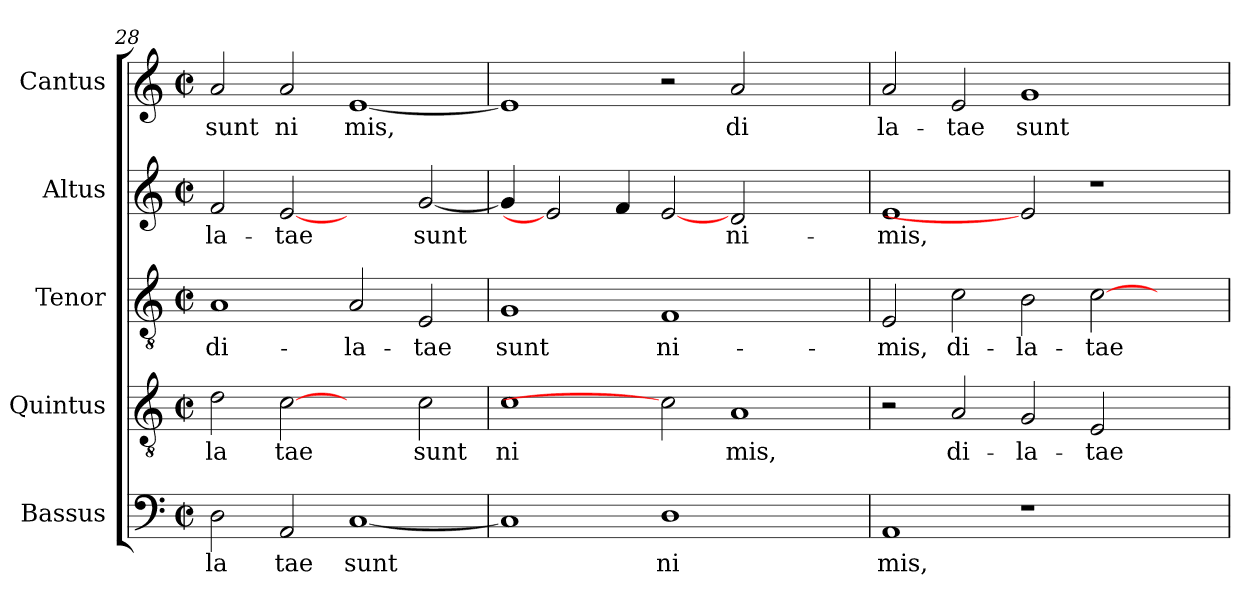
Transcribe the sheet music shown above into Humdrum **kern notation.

**kern	**text	**kern	**text	**kern	**text	**kern	**text	**kern	**text
*part5	*part5	*part4	*part4	*part3	*part3	*part2	*part2	*part1	*part1
*staff5	*staff5	*staff4	*staff4	*staff3	*staff3	*staff2	*staff2	*staff1	*staff1
*I"Bassus	*	*I"Quintus	*	*I"Tenor	*	*I"Altus	*	*I"Cantus	*
*clefF4	*	*clefGv2	*	*clefGv2	*	*clefG2	*	*clefG2	*
*M2/2	*	*M2/2	*	*M2/2	*	*M2/2	*	*M2/2	*
*met(c|)	*	*met(c|)	*	*met(c|)	*	*met(c|)	*	*met(c|)	*
=28	=28	=28	=28	=28	=28	=28	=28	=28	=28
!	!LO:LY:b:cj	!	!LO:LY:b:cj	!	!LO:LY:b:cj	!	!LO:LY:b:cj	!	!LO:LY:b:cj
2D\	la	2d\	la	1A	di-	2f/	-la-	2a/	sunt
!	!LO:LY:b:cj	!	!LO:LY:b:cj	!	!	!	!LO:LY:b:cj	!	!LO:LY:b:cj
2AA/	tae	[2c	tae	.	.	[2e	-tae	2a/	ni
!	!LO:LY:b	!	!	!	!LO:LY:b:cj	!	!	!	!LO:LY:b
[<1C	sunt	2ryy	.	2A/	-la-	2ryy	.	[<1e	mis,
!	!	!	!LO:LY:b:cj	!	!LO:LY:b:cj	!	!LO:LY:b	!	!
.	.	2c\	sunt	2E/	-tae	[<2g/	sunt	.	.
=29	=29	=29	=29	=29	=29	=29	=29	=29	=29
!	!	!	!LO:LY:b:cj	!	!LO:LY:b:cj	!	!	!	!
1C]	.	1c	ni	1G	sunt	4g/]	.	1e]	.
.	.	.	.	.	.	2e]	.	.	.
.	.	.	.	.	.	4f/	.	.	.
!	!LO:LY:b:cj	!	!	!	!LO:LY:b:cj	!	!	!	!
1D	ni	2c]	.	1F	ni-	[2e	.	2r	.
!	!	!	!LO:LY:b:cj	!	!	!	!LO:LY:b:cj	!	!LO:LY:b:cj
.	.	1A	mis,	.	.	2d/	ni-	2a/	di
2ryy	.	.	.	2ryy	.	2ryy	.	2ryy	.
!!LO:LB:g=z
=30	=30	=30	=30	=30	=30	=30	=30	=30	=30
!	!LO:LY:b:cj	!	!	!	!LO:LY:b:cj	!	!LO:LY:b:cj	!	!LO:LY:b:cj
1AA	mis,	2r	.	2E/	-mis,	1e	-mis,	2a/	la-
!	!	!	!LO:LY:b:cj	!	!LO:LY:b:cj	!	!	!	!LO:LY:b:cj
.	.	2A/	di-	2c\	di-	.	.	2e/	-tae
!	!	!	!LO:LY:b:cj	!	!LO:LY:b:cj	!	!	!	!LO:LY:b:cj
1r	.	2G/	-la-	2B\	-la-	2e]	.	1g	sunt
!	!	!	!LO:LY:b:cj	!	!LO:LY:b	!	!	!	!
.	.	2E/	-tae	[>2c\	-tae	1r	.	.	.
2ryy	.	2ryy	.	2ryy	.	.	.	2ryy	.
=	=	=	=	=	=	=	=	=	=
*-	*-	*-	*-	*-	*-	*-	*-	*-	*-
